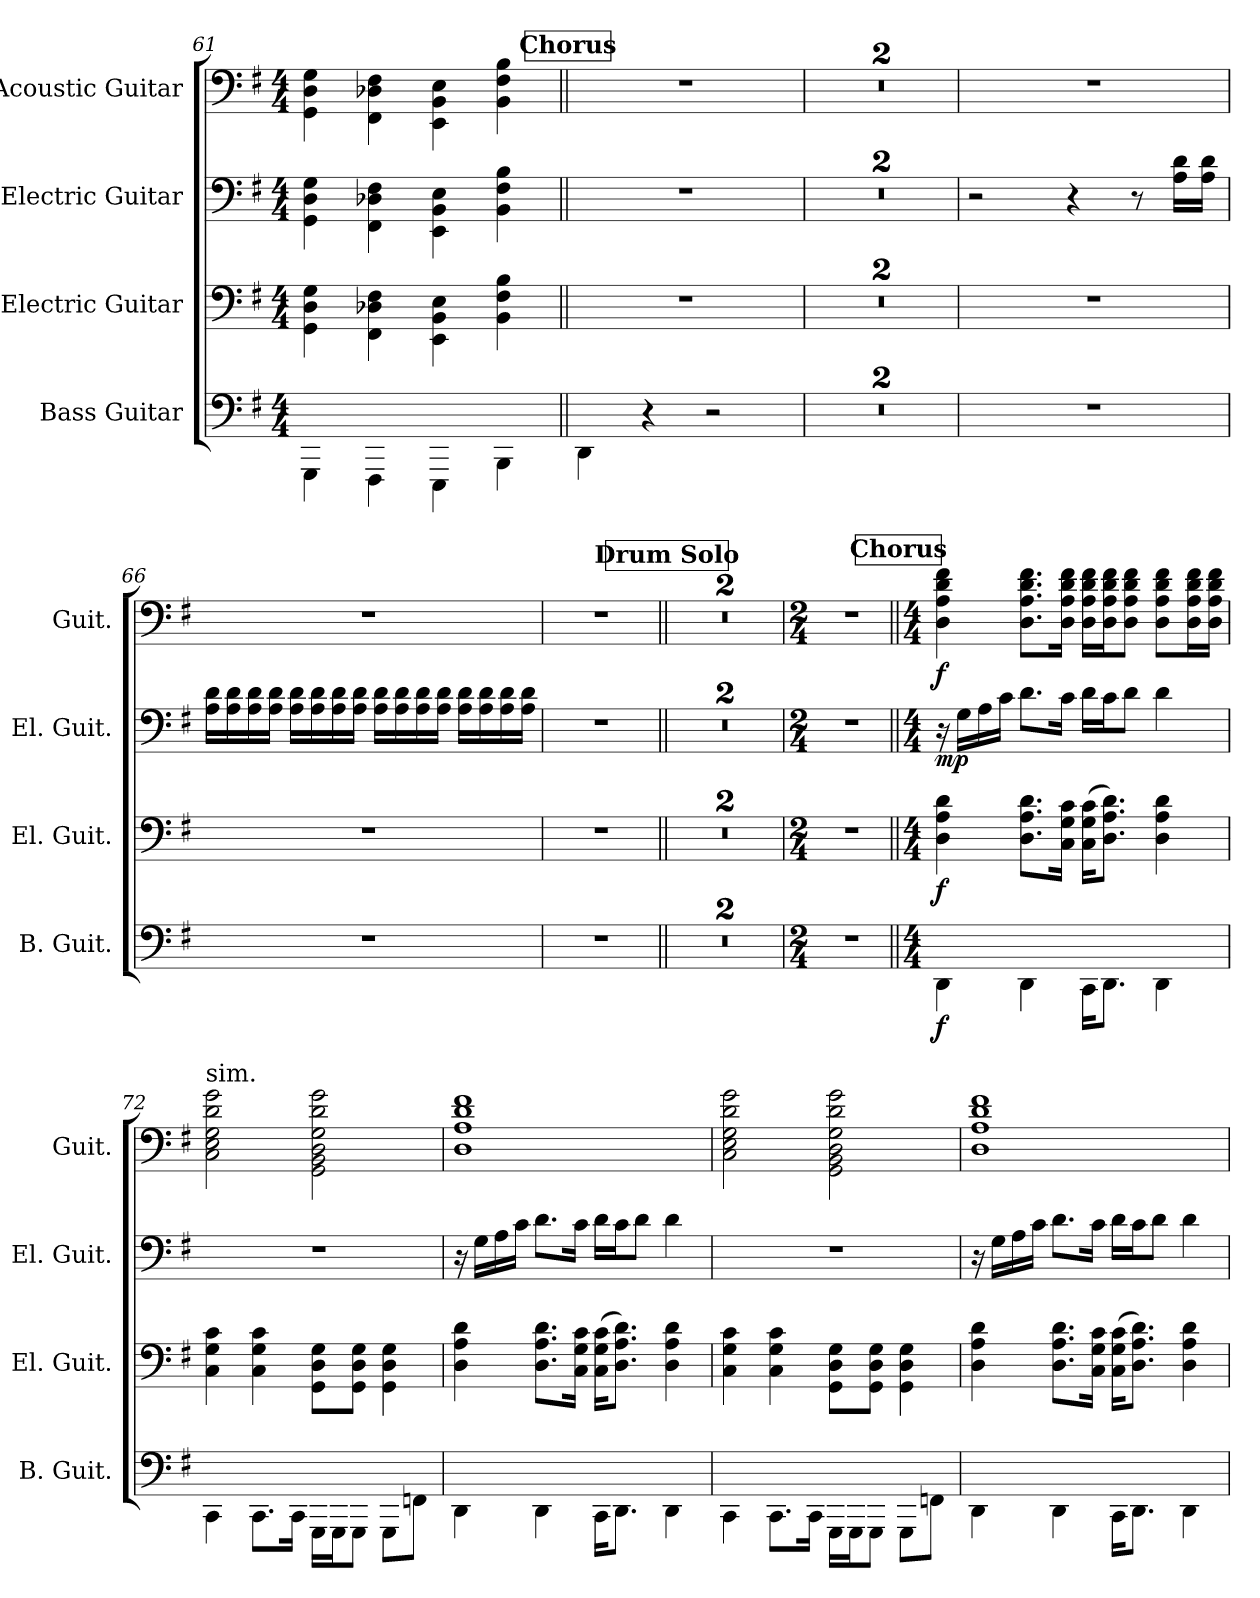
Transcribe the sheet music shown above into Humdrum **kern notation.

**kern	**dynam	**kern	**dynam	**kern	**dynam	**kern	**dynam
*part4	*part4	*part3	*part3	*part2	*part2	*part1	*part1
*staff4	*staff4	*staff3	*staff3	*staff2	*staff2	*staff1	*staff1
*I"Bass Guitar	*	*I"Electric Guitar	*	*I"Electric Guitar	*	*I"Acoustic Guitar	*
*I'B. Guit.	*	*I'El. Guit.	*	*I'El. Guit.	*	*I'Guit.	*
*	*	*	*	*	*	*	*
*ITrd7c12	*	*	*	*	*	*	*
*k[f#]	*	*k[f#]	*	*k[f#]	*	*k[f#]	*
*M4/4	*	*M4/4	*	*M4/4	*	*M4/4	*
=61	=61	=61	=61	=61	=61	=61	=61
4GGGG\	.	4GG\ 4D\ 4G\	.	4GG\ 4D\ 4G\	.	4GG\ 4D\ 4G\	.
4FFFF#\	.	4FF#\ 4D-\ 4F#\	.	4FF#\ 4D-\ 4F#\	.	4FF#\ 4D-\ 4F#\	.
4EEEE\	.	4EE\ 4BB\ 4E\	.	4EE\ 4BB\ 4E\	.	4EE\ 4BB\ 4E\	.
4BBBB\	.	4BB\ 4F#\ 4B\	.	4BB\ 4F#\ 4B\	.	4BB\ 4F#\ 4B\	.
!!LO:PB:g=z
!!LO:REH:place=s1:a:B:fs=14:t=Chorus
=62||	=62||	=62||	=62||	=62||	=62||	=62||	=62||
4DDD\	.	1r	.	1r	.	1r	.
4r	.	.	.	.	.	.	.
2r	.	.	.	.	.	.	.
=63	=63	=63	=63	=63	=63	=63	=63
1r	.	1r	.	1r	.	1r	.
=64	=64	=64	=64	=64	=64	=64	=64
1r	.	1r	.	1r	.	1r	.
=65	=65	=65	=65	=65	=65	=65	=65
1r	.	1r	.	2r	.	1r	.
.	.	.	.	4r	.	.	.
.	.	.	.	8r	.	.	.
.	.	.	.	16A\ 16d\LL	.	.	.
.	.	.	.	16A\ 16d\JJ	.	.	.
=66	=66	=66	=66	=66	=66	=66	=66
1r	.	1r	.	16A\ 16d\LL	.	1r	.
.	.	.	.	16A\ 16d\	.	.	.
.	.	.	.	16A\ 16d\	.	.	.
.	.	.	.	16A\ 16d\JJ	.	.	.
.	.	.	.	16A\ 16d\LL	.	.	.
.	.	.	.	16A\ 16d\	.	.	.
.	.	.	.	16A\ 16d\	.	.	.
.	.	.	.	16A\ 16d\JJ	.	.	.
.	.	.	.	16A\ 16d\LL	.	.	.
.	.	.	.	16A\ 16d\	.	.	.
.	.	.	.	16A\ 16d\	.	.	.
.	.	.	.	16A\ 16d\JJ	.	.	.
.	.	.	.	16A\ 16d\LL	.	.	.
.	.	.	.	16A\ 16d\	.	.	.
.	.	.	.	16A\ 16d\	.	.	.
.	.	.	.	16A\ 16d\JJ	.	.	.
=67	=67	=67	=67	=67	=67	=67	=67
1r	.	1r	.	1r	.	1r	.
!!LO:REH:place=s1:a:B:fs=14:t=Drum Solo
=68||	=68||	=68||	=68||	=68||	=68||	=68||	=68||
1r	.	1r	.	1r	.	1r	.
!!LO:LB:g=z
=69	=69	=69	=69	=69	=69	=69	=69
1r	.	1r	.	1r	.	1r	.
=70	=70	=70	=70	=70	=70	=70	=70
*M2/4	*	*M2/4	*	*M2/4	*	*M2/4	*
2r	.	2r	.	2r	.	2r	.
!!LO:REH:place=s1:a:B:fs=14:t=Chorus
=71||	=71||	=71||	=71||	=71||	=71||	=71||	=71||
*M4/4	*	*M4/4	*	*M4/4	*	*M4/4	*
!	!LO:DY:b	!	!LO:DY:b	!	!LO:DY:b	!	!LO:DY:b
4DDD\	f	4D\ 4A\ 4d\	f	16r	mp	4D\ 4A\ 4d\ 4f#\	f
.	.	.	.	16G\LL	.	.	.
.	.	.	.	16A\	.	.	.
.	.	.	.	16c\JJ	.	.	.
4DDD\	.	8.D\ 8.A\ 8.d\L	.	8.d\L	.	8.D\ 8.A\ 8.d\ 8.f#\L	.
.	.	16C\ 16G\ 16c\Jk	.	16c\Jk	.	16D\ 16A\ 16d\ 16f#\Jk	.
16CCC\KL	.	(>16C\ 16G\ 16c\KL	.	16d\LL	.	16D\ 16A\ 16d\ 16f#\LL	.
8.DDD\J	.	8.D\ 8.A\ 8.d\J)	.	16c\J	.	16D\ 16A\ 16d\ 16f#\J	.
.	.	.	.	8d\J	.	8D\ 8A\ 8d\ 8f#\J	.
4DDD\	.	4D\ 4A\ 4d\	.	4d\	.	8D\ 8A\ 8d\ 8f#\L	.
.	.	.	.	.	.	16D\ 16A\ 16d\ 16f#\L	.
.	.	.	.	.	.	16D\ 16A\ 16d\ 16f#\JJ	.
=72	=72	=72	=72	=72	=72	=72	=72
!	!	!	!	!	!	!LO:TX:a:t=sim.	!
4CCC\	.	4C\ 4G\ 4c\	.	1r	.	2C\ 2E\ 2G\ 2d\ 2g\	.
8.CCC\L	.	4C\ 4G\ 4c\	.	.	.	.	.
16CCC\Jk	.	.	.	.	.	.	.
16GGGG\LL	.	8GG\ 8D\ 8G\L	.	.	.	2GG\ 2BB\ 2D\ 2G\ 2d\ 2g\	.
16GGGG\J	.	.	.	.	.	.	.
8GGGG\J	.	8GG\ 8D\ 8G\J	.	.	.	.	.
8GGGG\L	.	4GG\ 4D\ 4G\	.	.	.	.	.
8FFF\J	.	.	.	.	.	.	.
=73	=73	=73	=73	=73	=73	=73	=73
4DDD\	.	4D\ 4A\ 4d\	.	16r	.	1D 1A 1d 1f#	.
.	.	.	.	16G\LL	.	.	.
.	.	.	.	16A\	.	.	.
.	.	.	.	16c\JJ	.	.	.
4DDD\	.	8.D\ 8.A\ 8.d\L	.	8.d\L	.	.	.
.	.	16C\ 16G\ 16c\Jk	.	16c\Jk	.	.	.
16CCC\KL	.	(>16C\ 16G\ 16c\KL	.	16d\LL	.	.	.
8.DDD\J	.	8.D\ 8.A\ 8.d\J)	.	16c\J	.	.	.
.	.	.	.	8d\J	.	.	.
4DDD\	.	4D\ 4A\ 4d\	.	4d\	.	.	.
!!LO:PB:g=z
=74	=74	=74	=74	=74	=74	=74	=74
4CCC\	.	4C\ 4G\ 4c\	.	1r	.	2C\ 2E\ 2G\ 2d\ 2g\	.
8.CCC\L	.	4C\ 4G\ 4c\	.	.	.	.	.
16CCC\Jk	.	.	.	.	.	.	.
16GGGG\LL	.	8GG\ 8D\ 8G\L	.	.	.	2GG\ 2BB\ 2D\ 2G\ 2d\ 2g\	.
16GGGG\J	.	.	.	.	.	.	.
8GGGG\J	.	8GG\ 8D\ 8G\J	.	.	.	.	.
8GGGG\L	.	4GG\ 4D\ 4G\	.	.	.	.	.
8FFF\J	.	.	.	.	.	.	.
=75	=75	=75	=75	=75	=75	=75	=75
4DDD\	.	4D\ 4A\ 4d\	.	16r	.	1D 1A 1d 1f#	.
.	.	.	.	16G\LL	.	.	.
.	.	.	.	16A\	.	.	.
.	.	.	.	16c\JJ	.	.	.
4DDD\	.	8.D\ 8.A\ 8.d\L	.	8.d\L	.	.	.
.	.	16C\ 16G\ 16c\Jk	.	16c\Jk	.	.	.
16CCC\KL	.	(>16C\ 16G\ 16c\KL	.	16d\LL	.	.	.
8.DDD\J	.	8.D\ 8.A\ 8.d\J)	.	16c\J	.	.	.
.	.	.	.	8d\J	.	.	.
4DDD\	.	4D\ 4A\ 4d\	.	4d\	.	.	.
=	=	=	=	=	=	=	=
*-	*-	*-	*-	*-	*-	*-	*-
